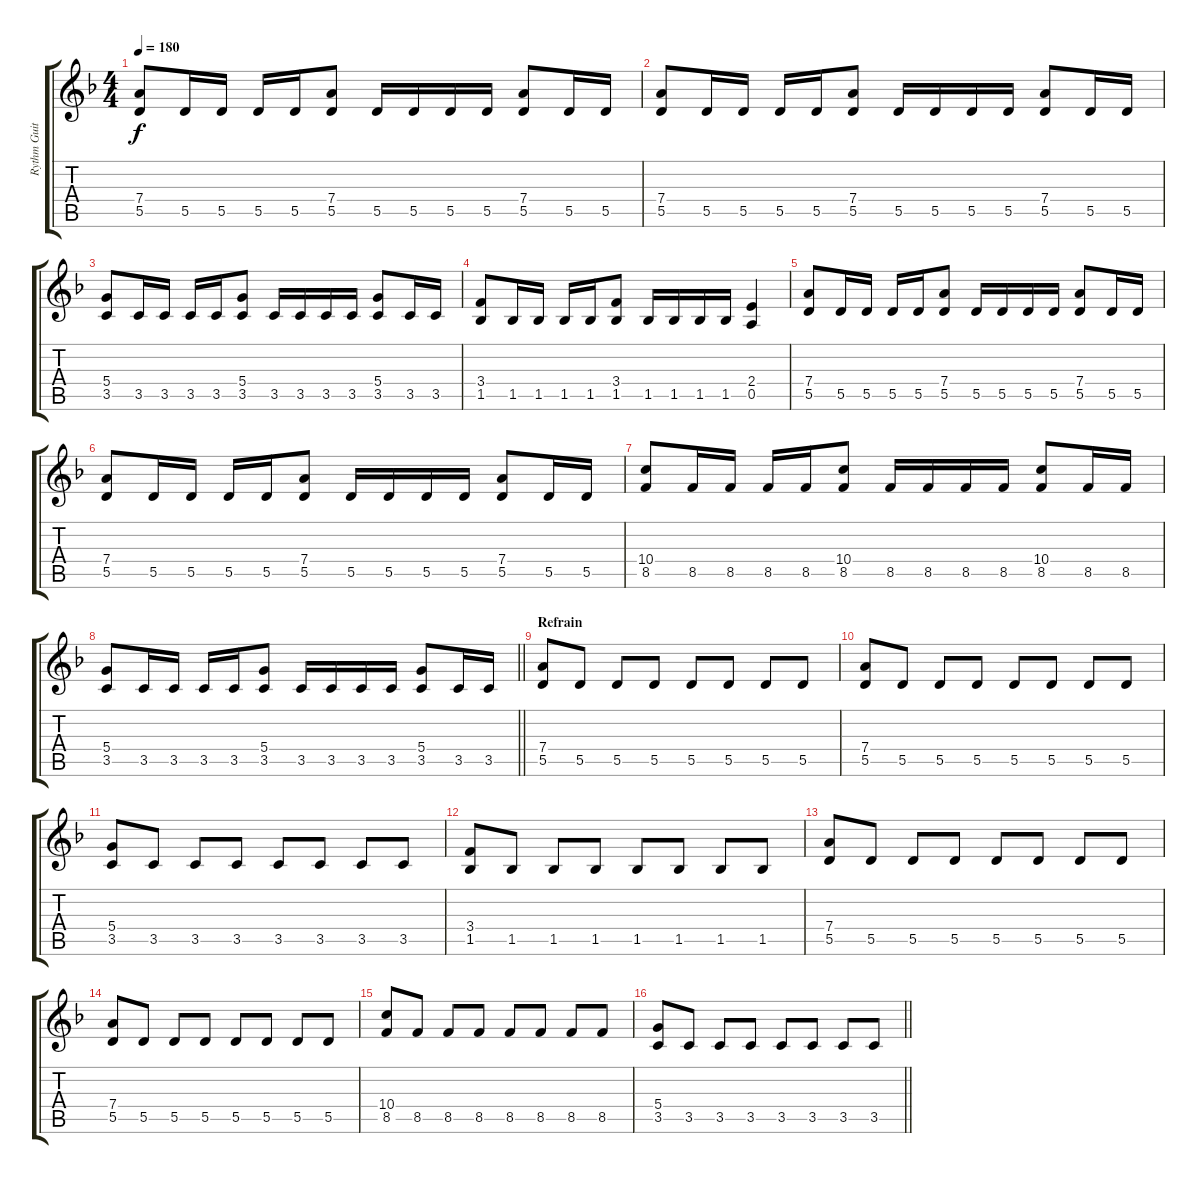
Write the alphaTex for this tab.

\track ("Rythm Guitar" "Rythm Guit") {instrument distortionguitar}
\staff {score tabs}
\tuning (E4 B3 G3 D3 A2 E2) {hide}
\ts (4 4)
\tempo 180
\clef g2
\ks dminor
(7.4 5.5).8{dy f} 5.5.16 5.5.16 5.5.16 5.5.16 (7.4 5.5).8 5.5.16 5.5.16 5.5.16 5.5.16 (7.4 5.5).8 5.5.16 5.5.16 |
(7.4 5.5).8 5.5.16 5.5.16 5.5.16 5.5.16 (7.4 5.5).8 5.5.16 5.5.16 5.5.16 5.5.16 (7.4 5.5).8 5.5.16 5.5.16 |
(5.4 3.5).8 3.5.16 3.5.16 3.5.16 3.5.16 (5.4 3.5).8 3.5.16 3.5.16 3.5.16 3.5.16 (5.4 3.5).8 3.5.16 3.5.16 |
(3.4 1.5).8 1.5.16 1.5.16 1.5.16 1.5.16 (3.4 1.5).8 1.5.16 1.5.16 1.5.16 1.5.16 (2.4 0.5).4 |
(7.4 5.5).8 5.5.16 5.5.16 5.5.16 5.5.16 (7.4 5.5).8 5.5.16 5.5.16 5.5.16 5.5.16 (7.4 5.5).8 5.5.16 5.5.16 |
(7.4 5.5).8 5.5.16 5.5.16 5.5.16 5.5.16 (7.4 5.5).8 5.5.16 5.5.16 5.5.16 5.5.16 (7.4 5.5).8 5.5.16 5.5.16 |
(10.4 8.5).8 8.5.16 8.5.16 8.5.16 8.5.16 (10.4 8.5).8 8.5.16 8.5.16 8.5.16 8.5.16 (10.4 8.5).8 8.5.16 8.5.16 |
\barLineRight lightlight
(5.4 3.5).8 3.5.16 3.5.16 3.5.16 3.5.16 (5.4 3.5).8 3.5.16 3.5.16 3.5.16 3.5.16 (5.4 3.5).8 3.5.16 3.5.16 |
\section ("" "Refrain")
(7.4 5.5).8 5.5.8 5.5.8 5.5.8 5.5.8 5.5.8 5.5.8 5.5.8 |
(7.4 5.5).8 5.5.8 5.5.8 5.5.8 5.5.8 5.5.8 5.5.8 5.5.8 |
(5.4 3.5).8 3.5.8 3.5.8 3.5.8 3.5.8 3.5.8 3.5.8 3.5.8 |
(3.4 1.5).8 1.5.8 1.5.8 1.5.8 1.5.8 1.5.8 1.5.8 1.5.8 |
(7.4 5.5).8 5.5.8 5.5.8 5.5.8 5.5.8 5.5.8 5.5.8 5.5.8 |
(7.4 5.5).8 5.5.8 5.5.8 5.5.8 5.5.8 5.5.8 5.5.8 5.5.8 |
(10.4 8.5).8 8.5.8 8.5.8 8.5.8 8.5.8 8.5.8 8.5.8 8.5.8 |
\barLineRight lightlight
(5.4 3.5).8 3.5.8 3.5.8 3.5.8 3.5.8 3.5.8 3.5.8 3.5.8
